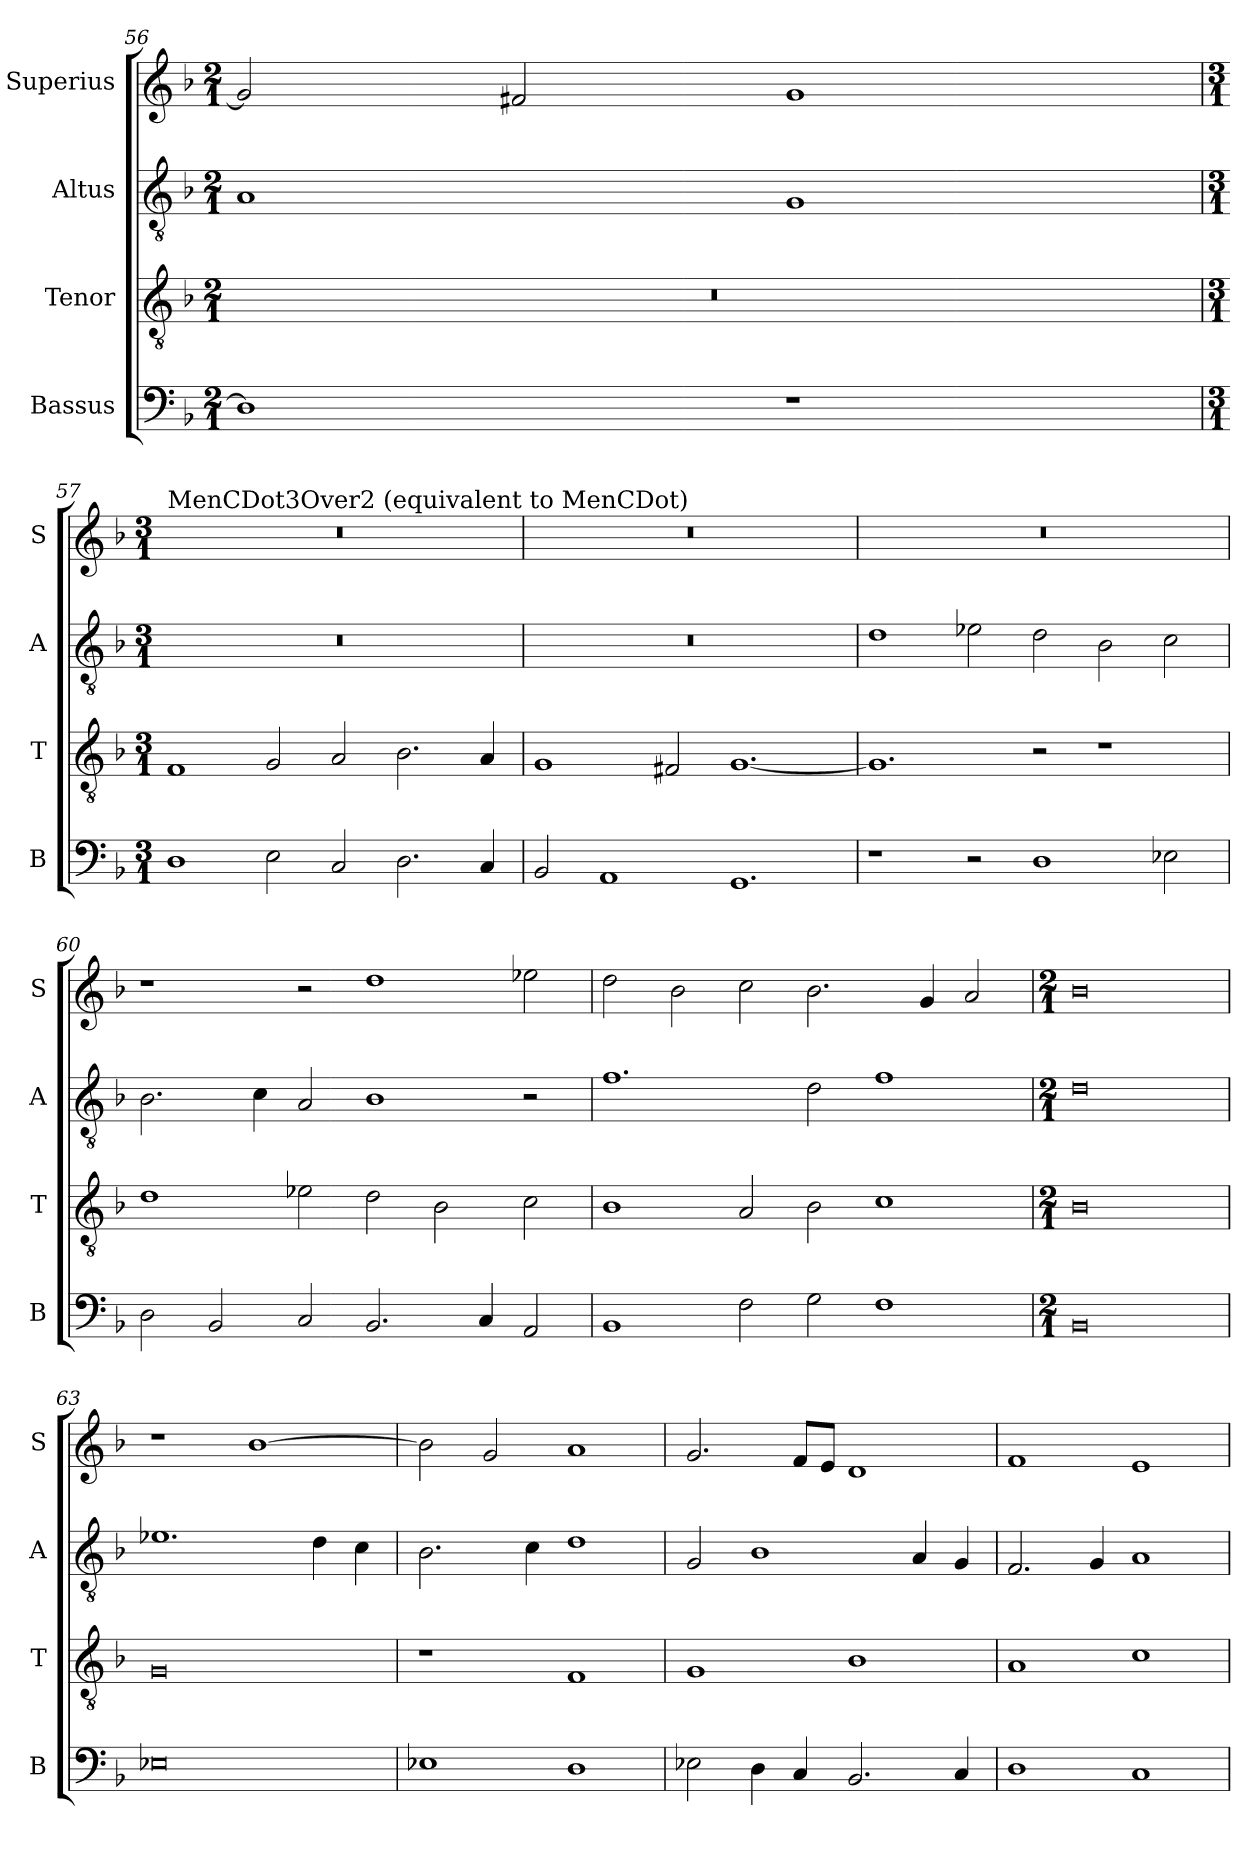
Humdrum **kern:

**kern	**kern	**kern	**kern
*part4	*part3	*part2	*part1
*staff4	*staff3	*staff2	*staff1
*I"Bassus	*I"Tenor	*I"Altus	*I"Superius
*I'B	*I'T	*I'A	*I'S
*clefF4	*clefGv2	*clefGv2	*clefG2
*k[b-]	*k[b-]	*k[b-]	*k[b-]
*M2/1	*M2/1	*M2/1	*M2/1
=56	=56	=56	=56
1D]	0r	1A	2g/]
.	.	.	2f#X/
1r	.	1G	1g
=57	=57	=57	=57
*M3/1	*M3/1	*M3/1	*M3/1
!	!	!	!LO:TX:a:t=MenCDot3Over2 (equivalent to MenCDot)
1D	1F	0.r	0.r
2E\	2G/	.	.
2C/	2A/	.	.
2.D\	2.B-\	.	.
4C/	4A/	.	.
=58	=58	=58	=58
2BB-/	1G	0.r	0.r
1AA	.	.	.
.	2F#X/	.	.
1.GG	[1.G	.	.
=59	=59	=59	=59
1r	1.G]	1d	0.r
2r	.	2e-X\	.
1D	2r	2d\	.
.	1r	2B-\	.
2E-X\	.	2c\	.
=60	=60	=60	=60
2D\	1d	2.B-\	1r
2BB-/	.	.	.
.	.	4c\	.
2C/	2e-X\	2A/	2r
2.BB-/	2d\	1B-	1dd
.	2B-\	.	.
4C/	.	.	.
2AA/	2c\	2r	2ee-X\
=61	=61	=61	=61
1BB-	1B-	1.f	2dd\
.	.	.	2b-\
2F\	2A/	.	2cc\
2G\	2B-\	2d\	2.b-\
1F	1c	1f	.
.	.	.	4g/
.	.	.	2a/
=62	=62	=62	=62
*M2/1	*M2/1	*M2/1	*M2/1
0BB-	0B-	0d	0b-
=63	=63	=63	=63
0E-X	0G	1.e-X	1r
.	.	.	[1b-
.	.	4d\	.
.	.	4c\	.
=64	=64	=64	=64
1E-X	1r	2.B-\	2b-\]
.	.	.	2g/
.	.	4c\	.
1D	1F	1d	1a
=65	=65	=65	=65
2E-X\	1G	2G/	2.g/
4D\	.	1B-	.
4C/	.	.	8f/L
.	.	.	8e/J
2.BB-/	1B-	.	1d
.	.	4A/	.
4C/	.	4G/	.
=66	=66	=66	=66
1D	1A	2.F/	1f
.	.	4G/	.
1C	1c	1A	1e
=	=	=	=
*-	*-	*-	*-
